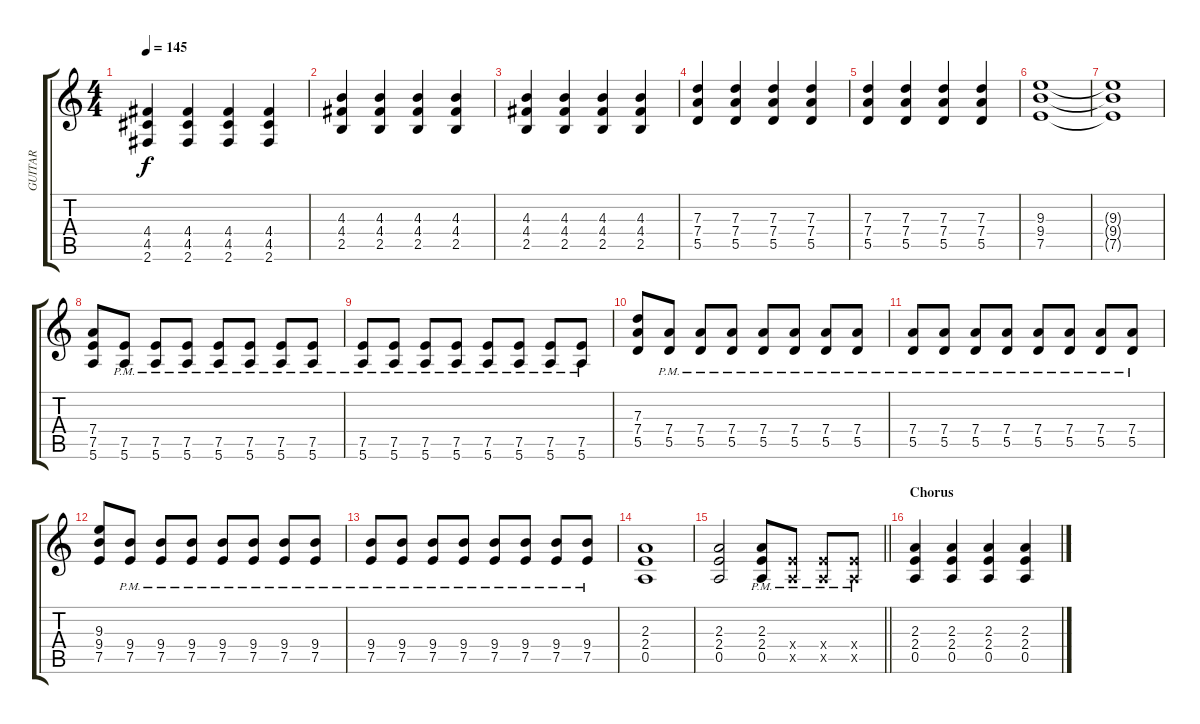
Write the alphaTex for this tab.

\track ("GUITAR" "GUITAR") {instrument overdrivenguitar}
\staff {score tabs}
\tuning (E4 B3 G3 D3 A2 E2) {hide}
\ts (4 4)
\tempo 145
\clef g2
\ks c
(4.4 4.5 2.6).4{dy f} (4.4 4.5 2.6).4 (4.4 4.5 2.6).4 (4.4 4.5 2.6).4 |
(4.3 4.4 2.5).4 (4.3 4.4 2.5).4 (4.3 4.4 2.5).4 (4.3 4.4 2.5).4 |
(4.3 4.4 2.5).4 (4.3 4.4 2.5).4 (4.3 4.4 2.5).4 (4.3 4.4 2.5).4 |
(7.3 7.4 5.5).4 (7.3 7.4 5.5).4 (7.3 7.4 5.5).4 (7.3 7.4 5.5).4 |
(7.3 7.4 5.5).4 (7.3 7.4 5.5).4 (7.3 7.4 5.5).4 (7.3 7.4 5.5).4 |
(9.3 9.4 7.5).1 |
(9.3{t} 9.4{t} 7.5{t}).1 |
(7.4 7.5 5.6).8 (7.5{pm} 5.6{pm}).8 (7.5{pm} 5.6{pm}).8 (7.5{pm} 5.6{pm}).8 (7.5{pm} 5.6{pm}).8 (7.5{pm} 5.6{pm}).8 (7.5{pm} 5.6{pm}).8 (7.5{pm} 5.6{pm}).8 |
(7.5{pm} 5.6{pm}).8 (7.5{pm} 5.6{pm}).8 (7.5{pm} 5.6{pm}).8 (7.5{pm} 5.6{pm}).8 (7.5{pm} 5.6{pm}).8 (7.5{pm} 5.6{pm}).8 (7.5{pm} 5.6{pm}).8 (7.5{pm} 5.6{pm}).8 |
(7.3 7.4 5.5).8 (7.4{pm} 5.5{pm}).8 (7.4{pm} 5.5{pm}).8 (7.4{pm} 5.5{pm}).8 (7.4{pm} 5.5{pm}).8 (7.4{pm} 5.5{pm}).8 (7.4{pm} 5.5{pm}).8 (7.4{pm} 5.5{pm}).8 |
(7.4{pm} 5.5{pm}).8 (7.4{pm} 5.5{pm}).8 (7.4{pm} 5.5{pm}).8 (7.4{pm} 5.5{pm}).8 (7.4{pm} 5.5{pm}).8 (7.4{pm} 5.5{pm}).8 (7.4{pm} 5.5{pm}).8 (7.4{pm} 5.5{pm}).8 |
(9.3 9.4 7.5).8 (9.4{pm} 7.5{pm}).8 (9.4{pm} 7.5{pm}).8 (9.4{pm} 7.5{pm}).8 (9.4{pm} 7.5{pm}).8 (9.4{pm} 7.5{pm}).8 (9.4{pm} 7.5{pm}).8 (9.4{pm} 7.5{pm}).8 |
(9.4{pm} 7.5{pm}).8 (9.4{pm} 7.5{pm}).8 (9.4{pm} 7.5{pm}).8 (9.4{pm} 7.5{pm}).8 (9.4{pm} 7.5{pm}).8 (9.4{pm} 7.5{pm}).8 (9.4{pm} 7.5{pm}).8 (9.4{pm} 7.5{pm}).8 |
(2.3 2.4 0.5).1 |
\barLineRight lightlight
(2.3 2.4 0.5).2 (2.3 2.4 0.5{pm}).8 (2.4{x} 0.5{pm x}).8 (2.4{x} 0.5{pm x}).8 (2.4{x} 0.5{pm x}).8 |
\section ("" "Chorus")
(2.3 2.4 0.5).4 (2.3 2.4 0.5).4 (2.3 2.4 0.5).4 (2.3 2.4 0.5).4
